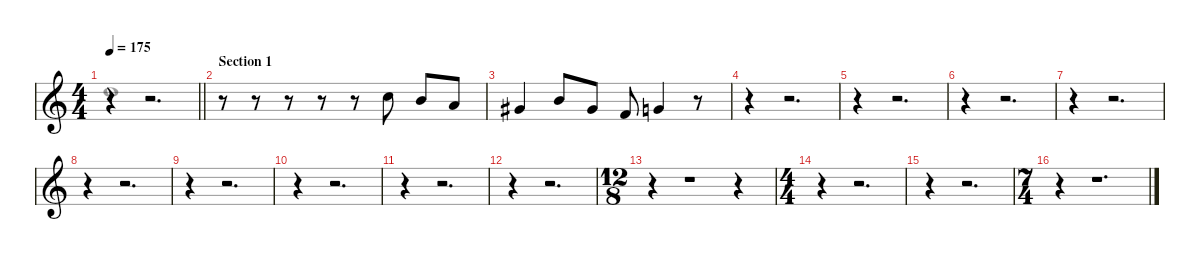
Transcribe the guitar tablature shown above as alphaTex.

\defaultSystemsLayout 4
\hideDynamics
\bracketExtendMode nobrackets
\singleTrackTrackNamePolicy hidden
\multiTrackTrackNamePolicy hidden
\firstSystemTrackNameMode fullname
\firstSystemTrackNameOrientation horizontal
\otherSystemsTrackNameOrientation horizontal
\track ("Track 1" "clar.") {instrument clarinet}
\staff {score}
\tuning (E4 B3 G3 D3 A2 E2)
\voice
\ts (4 4)
\beaming (8 2 2 2 2)
\tempo 175
\clef g2
\barLineRight lightlight
\ks c
r.4{dy f beam Up} r.2{d beam Up} |
\section ("" "Section 1")
r.8{beam Down} r.8{beam Down} r.8{beam Down} r.8{beam Down} r.8{beam Down} 13.2.8{beam Down} 12.2.8{beam Up} 10.2.8{beam Up} |
13.3{acc #}.4{beam Up} 12.2.8{beam Up} 13.3{acc #}.8{beam Up} 10.3.8{beam Up} 12.3.4{beam Up} r.8{beam Up} |
r.4{beam Down} r.2{d beam Down} |
r.4{beam Down} r.2{d beam Down} |
r.4{beam Down} r.2{d beam Down} |
r.4{beam Down} r.2{d beam Down} |
r.4{beam Down} r.2{d beam Down} |
r.4{beam Down} r.2{d beam Down} |
r.4{beam Down} r.2{d beam Down} |
r.4{beam Down} r.2{d beam Down} |
r.4{beam Down} r.2{d beam Down} |
\ts (12 8)
\beaming (8 3 3 3 3)
r.4{beam Down} r.1{beam Down} r.4{beam Down} |
\ts (4 4)
\beaming (8 2 2 2 2)
r.4{beam Down} r.2{d beam Down} |
r.4{beam Down} r.2{d beam Down} |
\ts (7 4)
\beaming (8 6 4 4)
r.4{beam Down} r.1{d beam Down}
\voice
\clef g2
\ottava regular
\simile none
\barLineRight lightlight
\ks c
10.1.1{dy f beam Down} |
|
|
|
|
|
|
|
|
|
|
|
|
|
|
